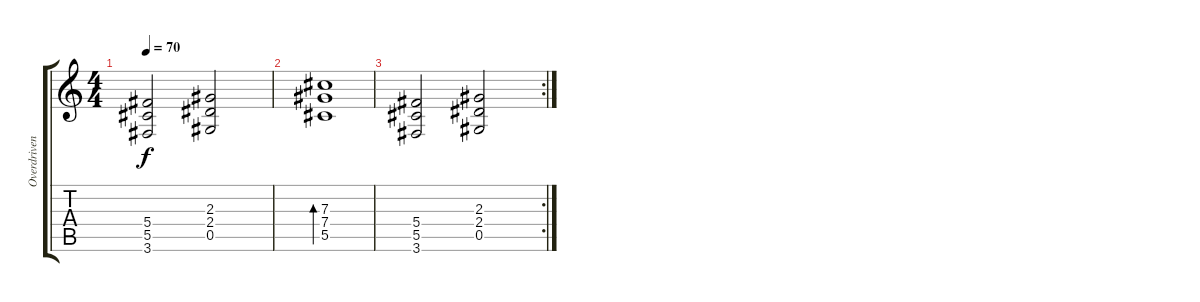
\track ("Overdriven Guitar" "Overdriven") {instrument overdrivenguitar}
\staff {score tabs}
\tuning (Eb4 Bb3 Gb3 Db3 Ab2 Eb2) {hide}
\ts (4 4)
\tempo 70
\clef g2
\ks c
(5.4 5.5 3.6).2{dy f} (2.3 2.4 0.5).2 |
(7.3 7.4 5.5).1{bd 60} |
\rc 2
(5.4 5.5 3.6).2 (2.3 2.4 0.5).2
